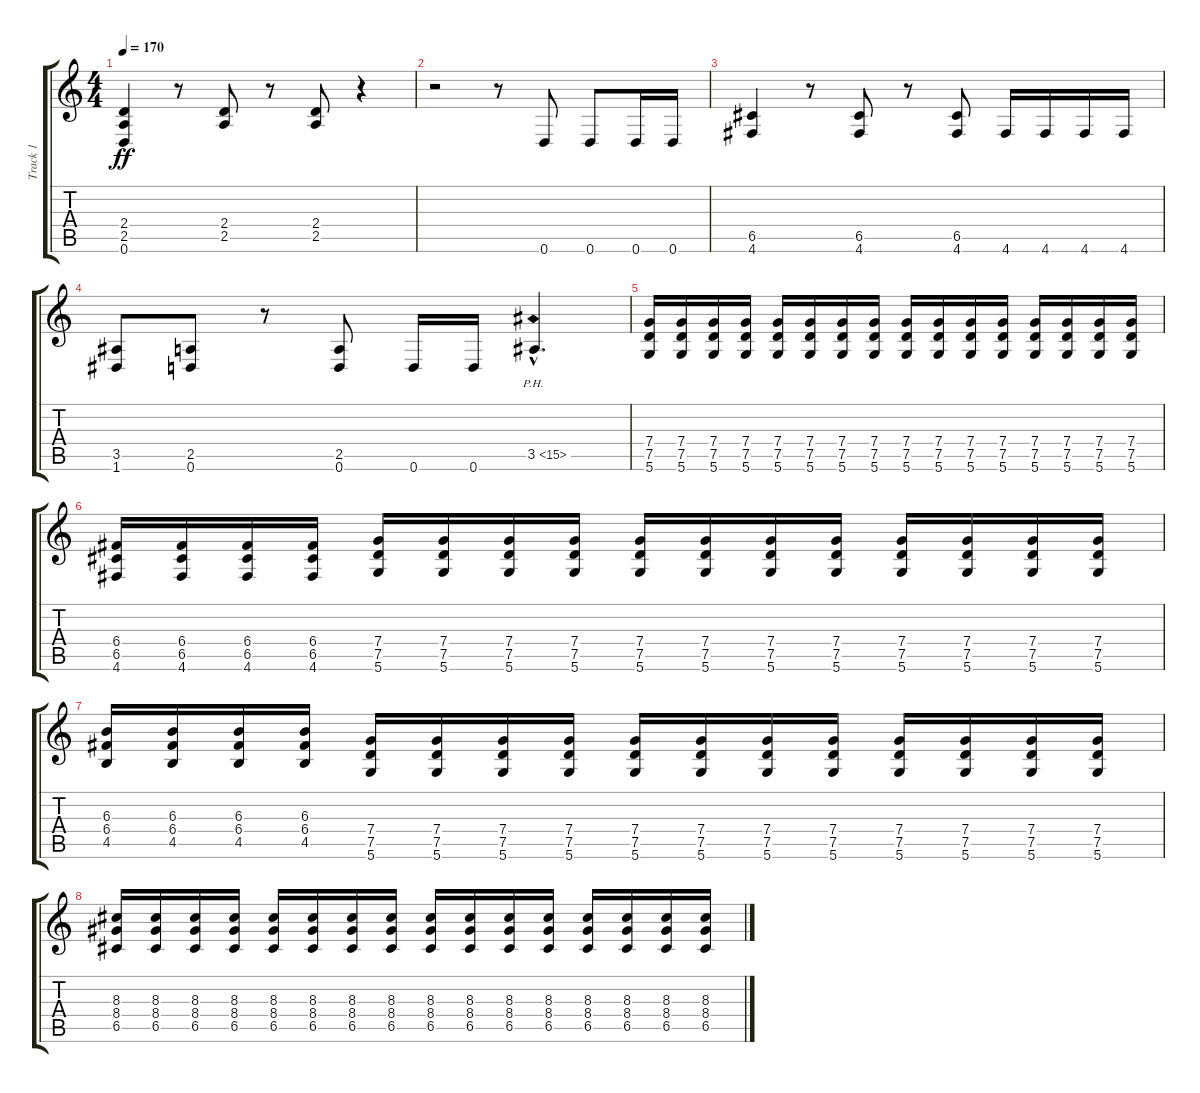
\track ("Track 1" "Track 1") {instrument distortionguitar}
\staff {score tabs}
\tuning (D4 A3 F3 C3 G2 D2) {hide}
\ts (4 4)
\tempo 170
\clef g2
\ks c
(2.4 2.5 0.6).4{dy ff instrument distortionguitar} r.8 (2.4 2.5).8 r.8 (2.4 2.5).8 r.4 |
r.2 r.8 0.6.8 0.6.8 0.6.16 0.6.16 |
(6.5 4.6).4 r.8 (6.5 4.6).8 r.8 (6.5 4.6).8 4.6.16 4.6.16 4.6.16 4.6.16 |
(3.5 1.6).8 (2.5 0.6).8 r.8 (2.5 0.6).8 0.6.16 0.6.16 3.5{ph 12 hac}.4{d instrument guitarharmonics} |
(7.4 7.5 5.6).16{instrument distortionguitar} (7.4 7.5 5.6).16 (7.4 7.5 5.6).16 (7.4 7.5 5.6).16 (7.4 7.5 5.6).16 (7.4 7.5 5.6).16 (7.4 7.5 5.6).16 (7.4 7.5 5.6).16 (7.4 7.5 5.6).16 (7.4 7.5 5.6).16 (7.4 7.5 5.6).16 (7.4 7.5 5.6).16 (7.4 7.5 5.6).16 (7.4 7.5 5.6).16 (7.4 7.5 5.6).16 (7.4 7.5 5.6).16 |
(6.4 6.5 4.6).16 (6.4 6.5 4.6).16 (6.4 6.5 4.6).16 (6.4 6.5 4.6).16 (7.4 7.5 5.6).16 (7.4 7.5 5.6).16 (7.4 7.5 5.6).16 (7.4 7.5 5.6).16 (7.4 7.5 5.6).16 (7.4 7.5 5.6).16 (7.4 7.5 5.6).16 (7.4 7.5 5.6).16 (7.4 7.5 5.6).16 (7.4 7.5 5.6).16 (7.4 7.5 5.6).16 (7.4 7.5 5.6).16 |
(6.3 6.4 4.5).16 (6.3 6.4 4.5).16 (6.3 6.4 4.5).16 (6.3 6.4 4.5).16 (7.4 7.5 5.6).16 (7.4 7.5 5.6).16 (7.4 7.5 5.6).16 (7.4 7.5 5.6).16 (7.4 7.5 5.6).16 (7.4 7.5 5.6).16 (7.4 7.5 5.6).16 (7.4 7.5 5.6).16 (7.4 7.5 5.6).16 (7.4 7.5 5.6).16 (7.4 7.5 5.6).16 (7.4 7.5 5.6).16 |
(8.3 8.4 6.5).16 (8.3 8.4 6.5).16 (8.3 8.4 6.5).16 (8.3 8.4 6.5).16 (8.3 8.4 6.5).16 (8.3 8.4 6.5).16 (8.3 8.4 6.5).16 (8.3 8.4 6.5).16 (8.3 8.4 6.5).16 (8.3 8.4 6.5).16 (8.3 8.4 6.5).16 (8.3 8.4 6.5).16 (8.3 8.4 6.5).16 (8.3 8.4 6.5).16 (8.3 8.4 6.5).16 (8.3 8.4 6.5).16
